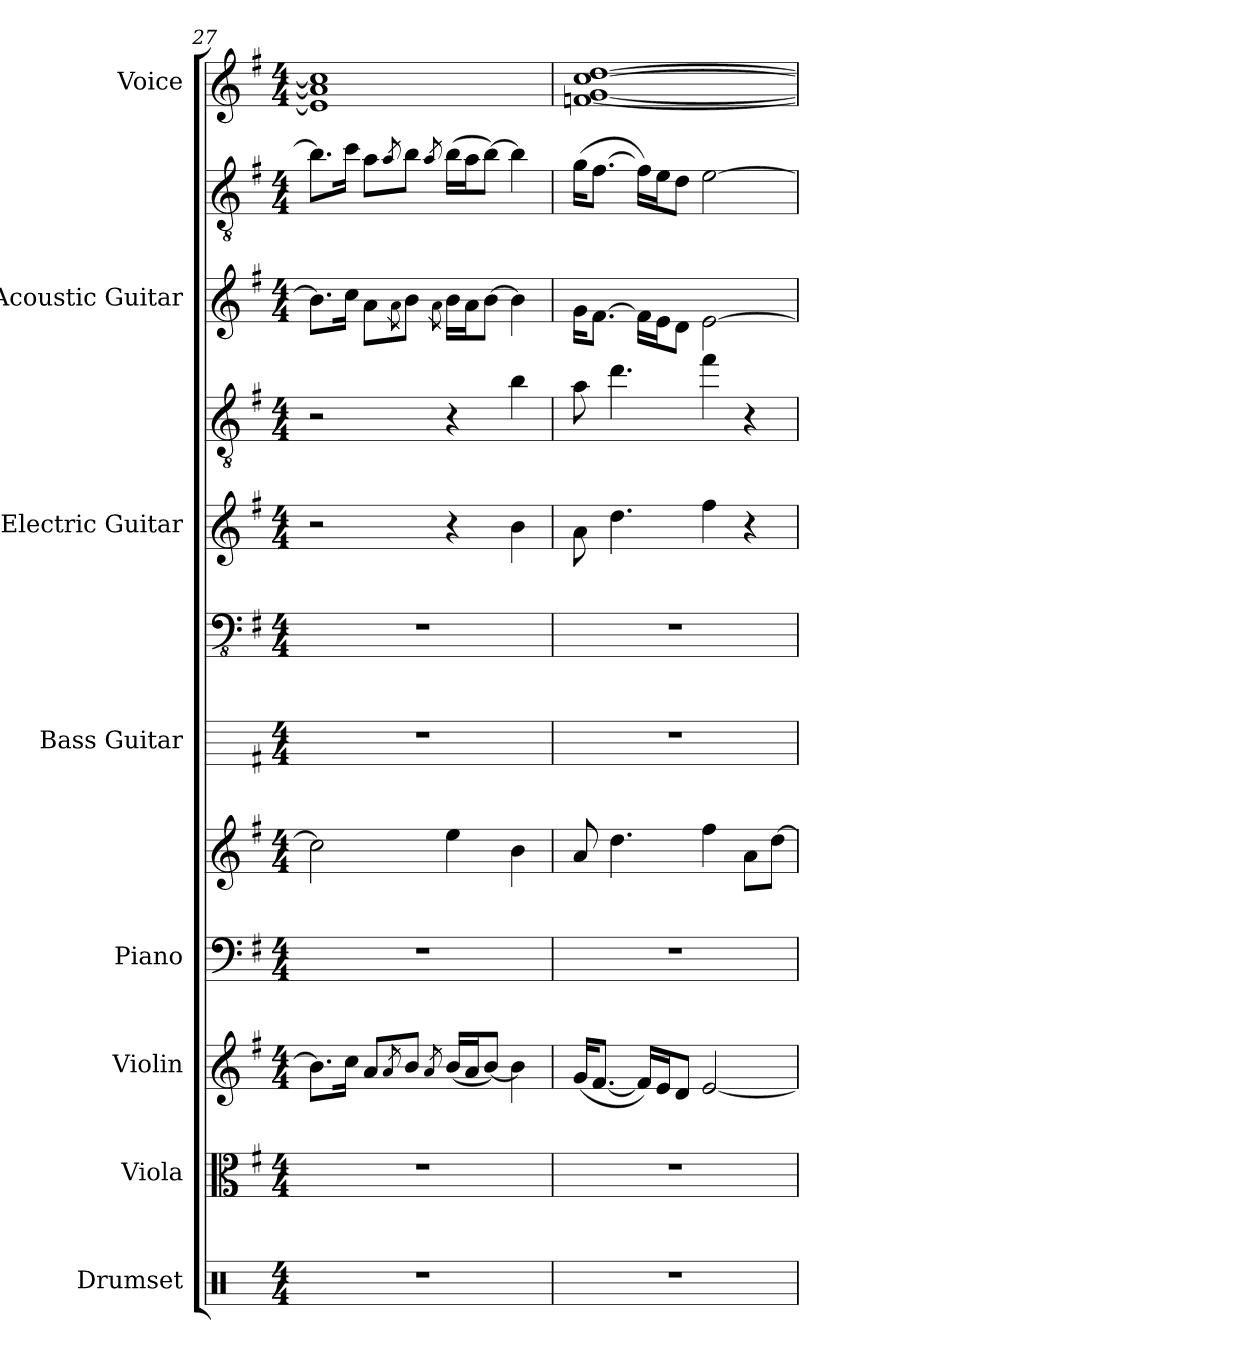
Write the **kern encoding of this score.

**kern	**kern	**kern	**kern	**kern	**kern	**kern	**kern	**kern	**kern	**kern	**kern
*part8	*part7	*part6	*part5	*part5	*part4	*part4	*part3	*part3	*part2	*part2	*part1
*staff12	*staff11	*staff10	*staff9	*staff8	*staff7	*staff6	*staff5	*staff4	*staff3	*staff2	*staff1
*I"Drumset	*I"Viola	*I"Violin	*I"Piano	*	*I"Bass Guitar	*	*I"Electric Guitar	*	*I"Acoustic Guitar	*	*I"Voice
*I'Drs.	*I'Vla.	*I'Vln.	*I'Pno.	*	*I'B. Guit.	*	*I'El. Guit.	*	*I'Guit.	*	*I'Vo.
*clefX	*clefC3	*clefG2	*clefF4	*clefG2	*	*clefFv4	*	*clefGv2	*	*clefGv2	*clefG2
*k[]	*k[f#]	*k[f#]	*k[f#]	*k[f#]	*k[f#]	*k[f#]	*k[f#]	*k[f#]	*k[f#]	*k[f#]	*k[f#]
*M4/4	*M4/4	*M4/4	*M4/4	*M4/4	*M4/4	*M4/4	*M4/4	*M4/4	*M4/4	*M4/4	*M4/4
=27	=27	=27	=27	=27	=27	=27	=27	=27	=27	=27	=27
1r	1r	8.b\L]	1r	2cc\]	1r	1r	2r	2r	8.b\L]	8.b\L]	1e] 1a] 1cc]
.	.	16cc\Jk	.	.	.	.	.	.	16cc\Jk	16cc\Jk	.
.	.	8a/L	.	.	.	.	.	.	8a\L	8a\L	.
.	.	8qa/	.	.	.	.	.	.	8qa\	8qa/	.
.	.	8b/J	.	.	.	.	.	.	8b\J	8b\J	.
.	.	8qa/	.	.	.	.	.	.	8qa\	8qa/	.
.	.	(16b/LL	.	4ee\	.	.	4r	4r	16b\LL	(16b\LL	.
.	.	16a/J	.	.	.	.	.	.	16a\J	16a\J	.
.	.	[8b/J)	.	.	.	.	.	.	[8b\J	[8b\J)	.
.	.	4b\]	.	4b\	.	.	4b\	4b\	4b\]	4b\]	.
=28	=28	=28	=28	=28	=28	=28	=28	=28	=28	=28	=28
1r	1r	(16g/KL	1r	8a/	1r	1r	8a\	8a\	16g\KL	(16g\KL	[1fn [1g [1cc [1dd
.	.	[8.f#/J	.	.	.	.	.	.	[8.f#\J	[8.f#\J	.
.	.	.	.	4.dd\	.	.	4.dd\	4.dd\	.	.	.
.	.	16f#/LL])	.	.	.	.	.	.	16f#\LL]	16f#\LL])	.
.	.	16e/J	.	.	.	.	.	.	16e\J	16e\J	.
.	.	8d/J	.	.	.	.	.	.	8d\J	8d\J	.
.	.	[2e/	.	4ff#\	.	.	4ff#\	4ff#\	[2e\	[2e\	.
.	.	.	.	8a\L	.	.	4r	4r	.	.	.
.	.	.	.	[8dd\J	.	.	.	.	.	.	.
=	=	=	=	=	=	=	=	=	=	=	=
*-	*-	*-	*-	*-	*-	*-	*-	*-	*-	*-	*-
